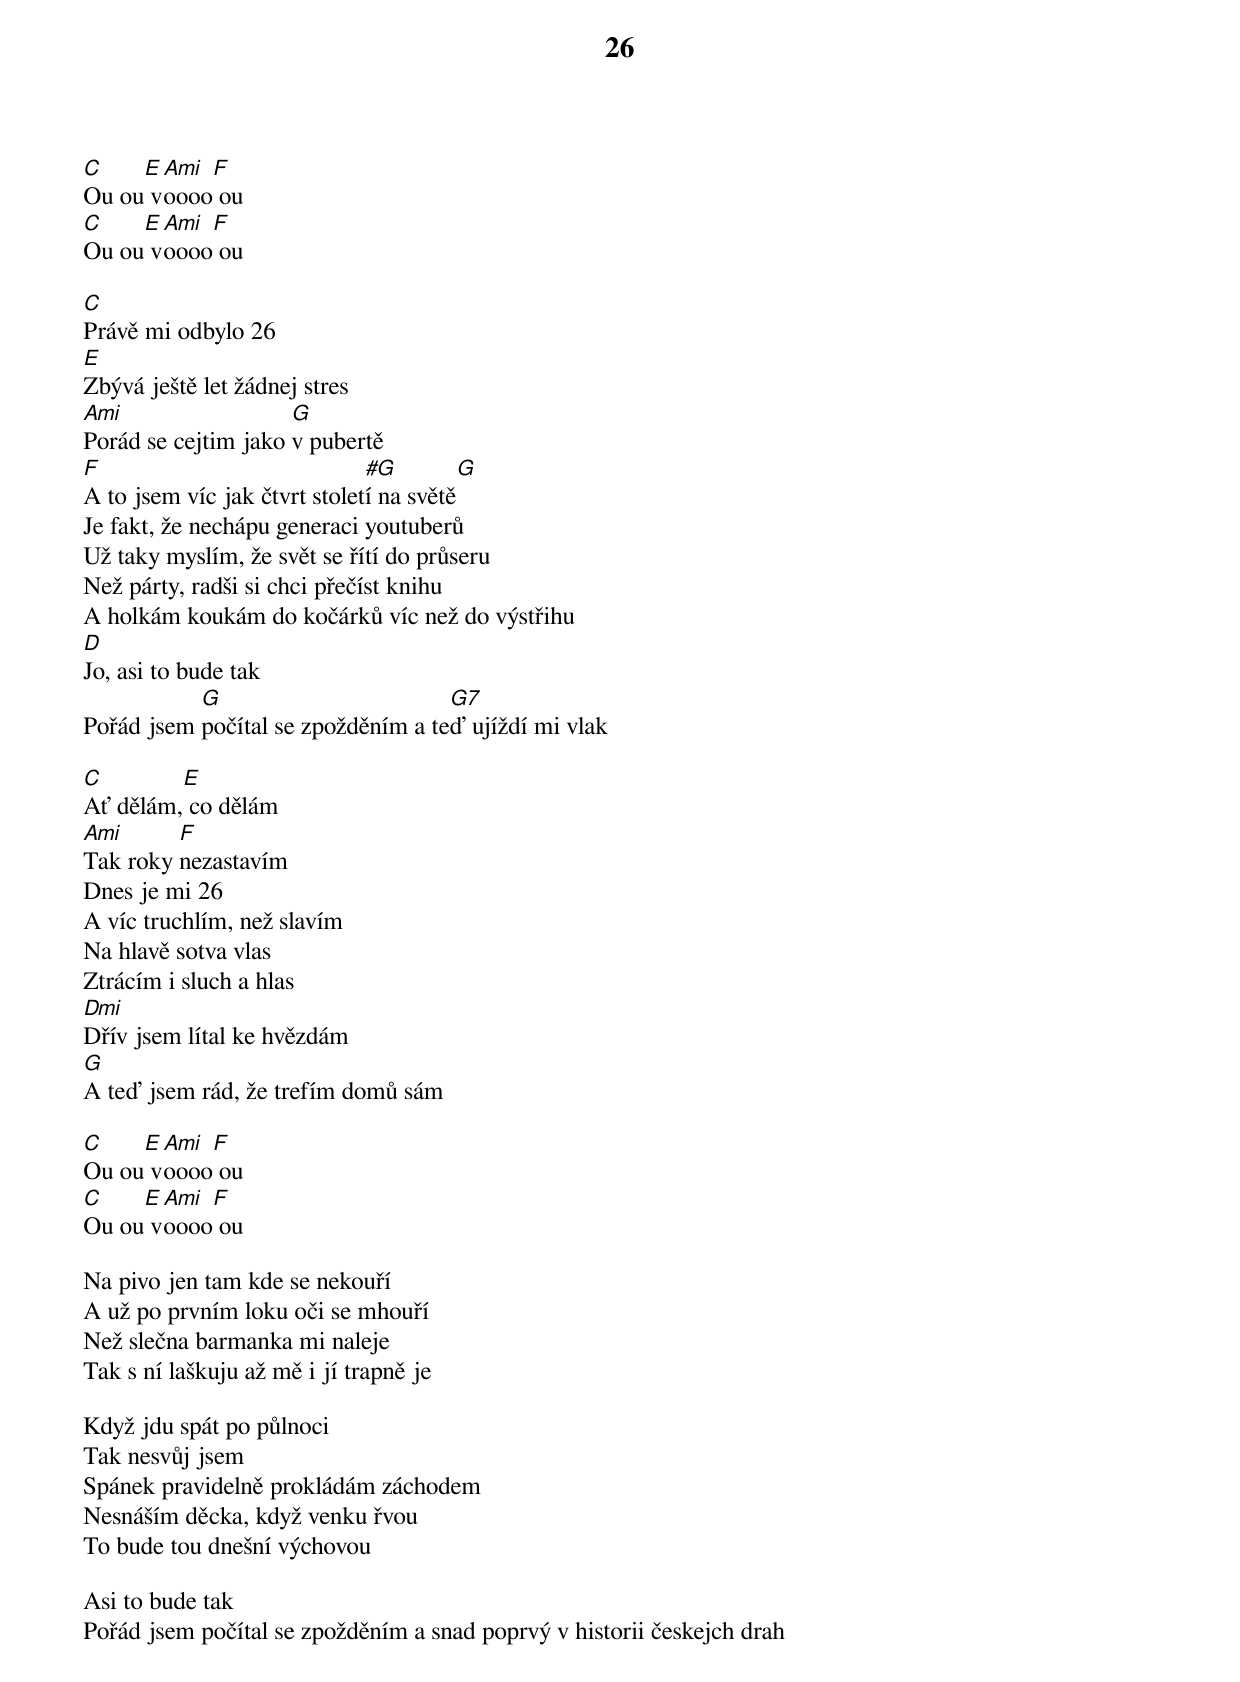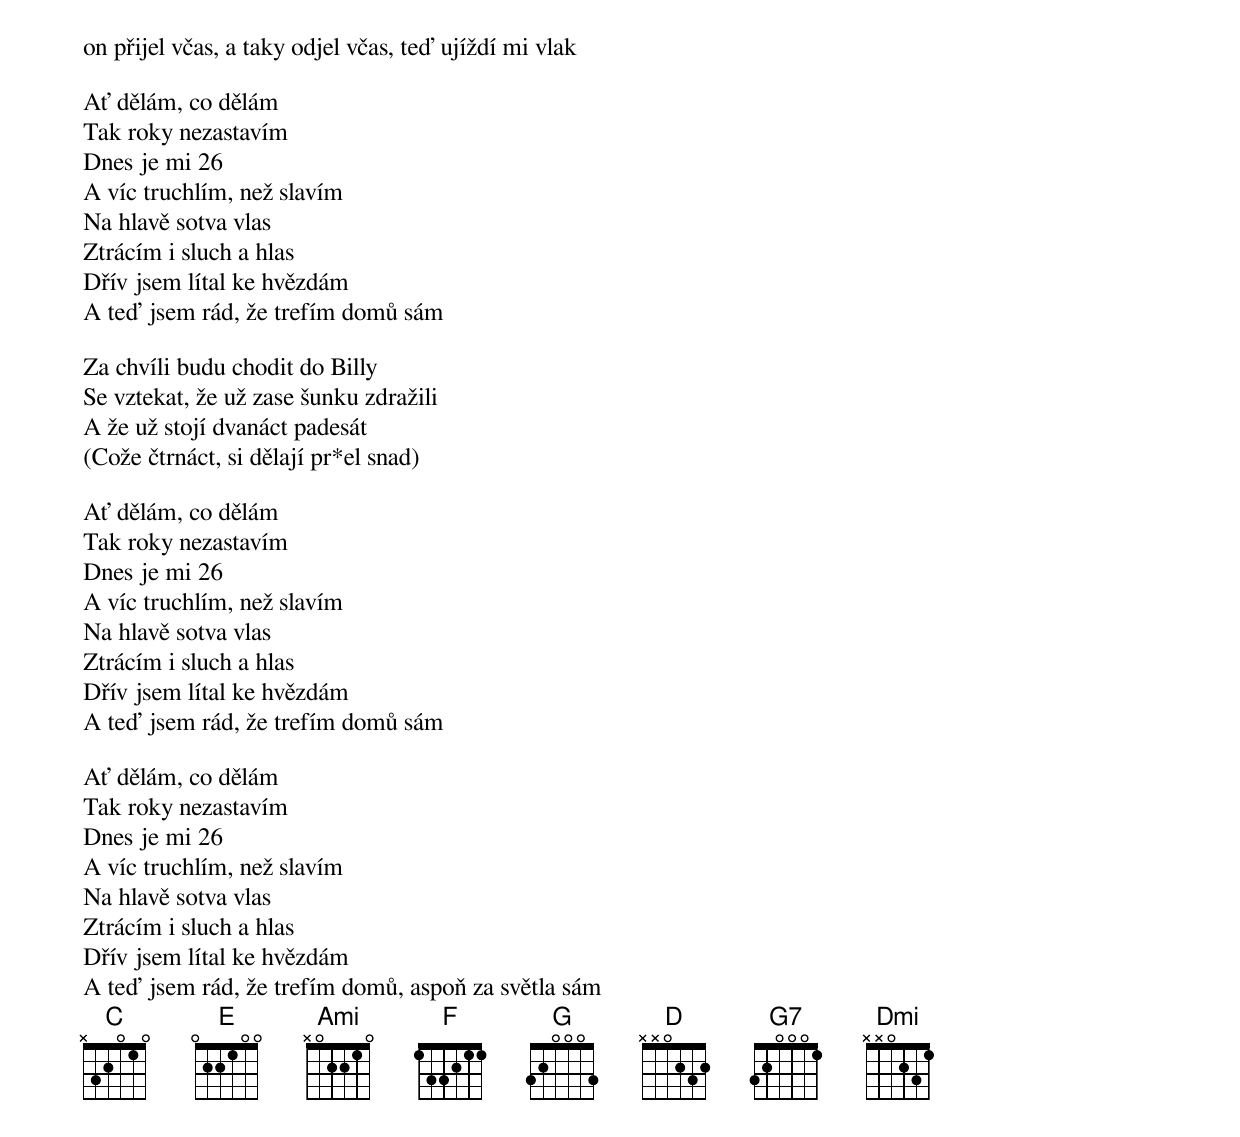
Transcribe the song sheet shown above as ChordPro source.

{title: 26}
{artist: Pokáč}

[C]Ou ou[E] v[Ami]oooo[F] ou
[C]Ou ou[E] v[Ami]oooo[F] ou

[C]Právě mi odbylo 26
[E]Zbývá ještě let žádnej stres
[Ami]Porád se cejtim jako [G]v pubertě
[F]A to jsem víc jak čtvrt stolet[#G]í na světě[G]
Je fakt, že nechápu generaci youtuberů
Už taky myslím, že svět se řítí do průseru
Než párty, radši si chci přečíst knihu
A holkám koukám do kočárků víc než do výstřihu
[D]Jo, asi to bude tak
Pořád jsem [G]počítal se zpožděním a te[G7]ď ujíždí mi vlak

[C]Ať dělám,[E] co dělám
[Ami]Tak roky [F]nezastavím
Dnes je mi 26
A víc truchlím, než slavím
Na hlavě sotva vlas
Ztrácím i sluch a hlas
[Dmi]Dřív jsem lítal ke hvězdám
[G]A teď jsem rád, že trefím domů sám

[C]Ou ou[E] v[Ami]oooo[F] ou
[C]Ou ou[E] v[Ami]oooo[F] ou

Na pivo jen tam kde se nekouří
A už po prvním loku oči se mhouří
Než slečna barmanka mi naleje
Tak s ní laškuju až mě i jí trapně je

Když jdu spát po půlnoci
Tak nesvůj jsem
Spánek pravidelně prokládám záchodem
Nesnáším děcka, když venku řvou
To bude tou dnešní výchovou

Asi to bude tak
Pořád jsem počítal se zpožděním a snad poprvý v historii českejch drah
on přijel včas, a taky odjel včas, teď ujíždí mi vlak

Ať dělám, co dělám
Tak roky nezastavím
Dnes je mi 26
A víc truchlím, než slavím
Na hlavě sotva vlas
Ztrácím i sluch a hlas
Dřív jsem lítal ke hvězdám
A teď jsem rád, že trefím domů sám

Za chvíli budu chodit do Billy
Se vztekat, že už zase šunku zdražili
A že už stojí dvanáct padesát
(Cože čtrnáct, si dělají pr*el snad)

Ať dělám, co dělám
Tak roky nezastavím
Dnes je mi 26
A víc truchlím, než slavím
Na hlavě sotva vlas
Ztrácím i sluch a hlas
Dřív jsem lítal ke hvězdám
A teď jsem rád, že trefím domů sám

Ať dělám, co dělám
Tak roky nezastavím
Dnes je mi 26
A víc truchlím, než slavím
Na hlavě sotva vlas
Ztrácím i sluch a hlas
Dřív jsem lítal ke hvězdám
A teď jsem rád, že trefím domů, aspoň za světla sám
